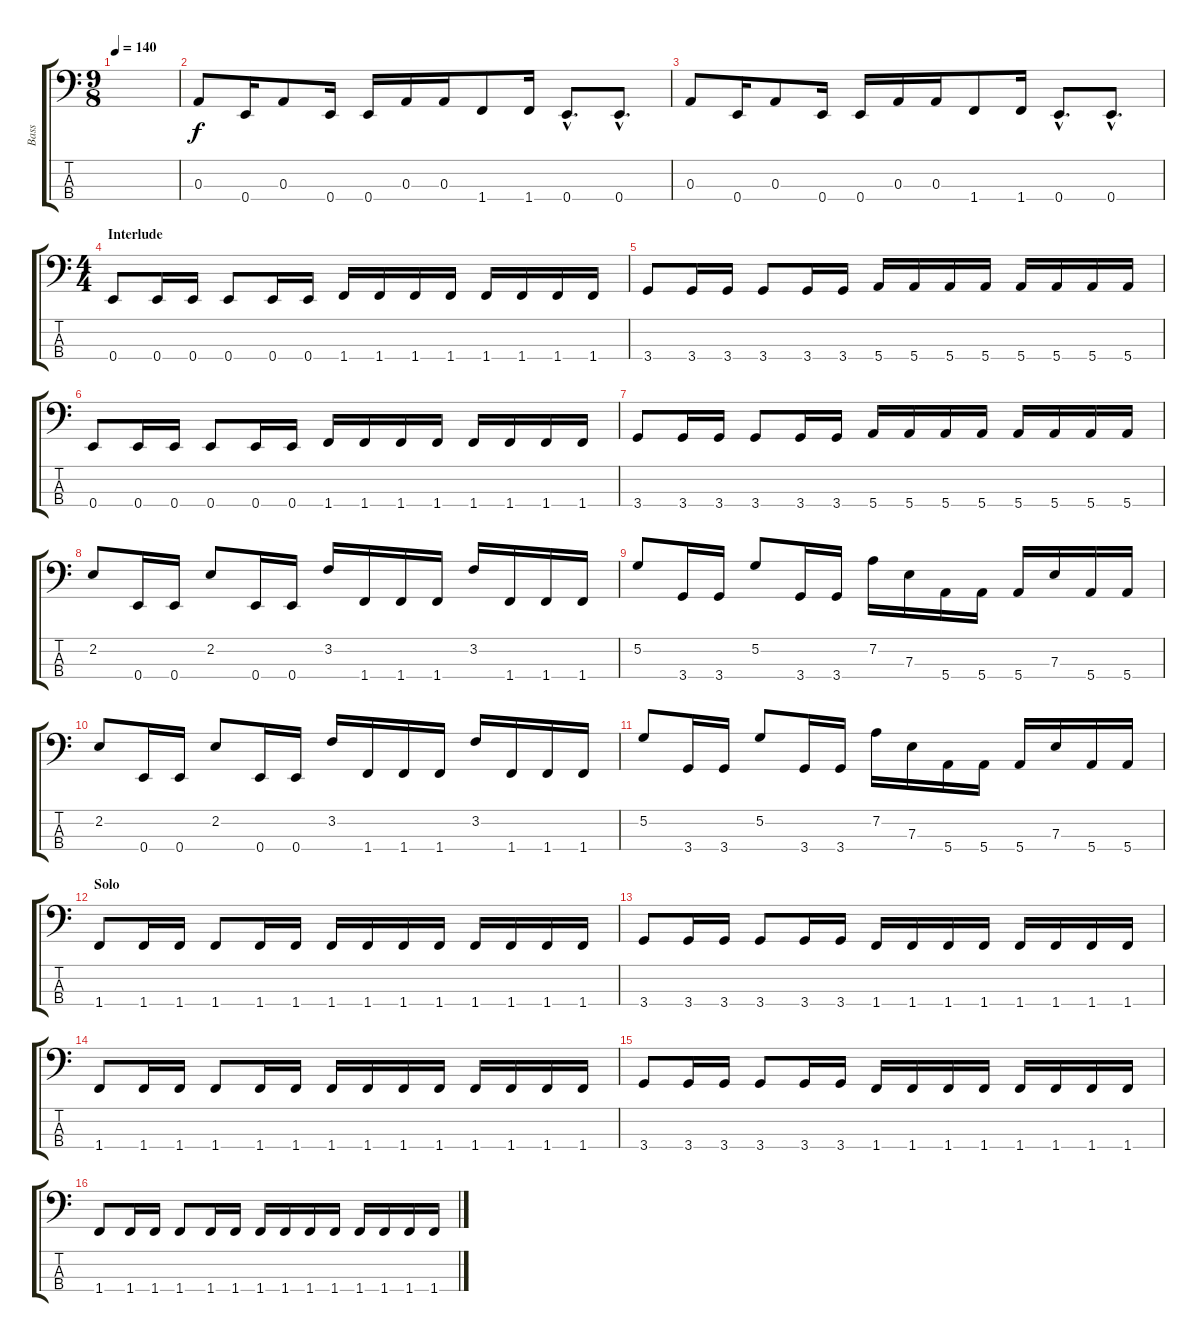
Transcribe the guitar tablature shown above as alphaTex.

\track ("Bass" "Bass") {instrument electricbasspick}
\staff {score tabs}
\tuning (G2 D2 A1 E1) {hide}
\ts (9 8)
\tempo 140
\clef f4
\ks c
|
0.3.8{instrument slapbass1} 0.4.16 0.3.8 0.4.16 0.4.16 0.3.16 0.3.16 1.4.8 1.4.16 0.4{hac}.8{d} 0.4{hac}.8{d} |
0.3.8 0.4.16 0.3.8 0.4.16 0.4.16 0.3.16 0.3.16 1.4.8 1.4.16 0.4{hac}.8{d} 0.4{hac}.8{d} |
\ts (4 4)
\section ("" "Interlude")
0.4.8{instrument electricbasspick} 0.4.16 0.4.16 0.4.8 0.4.16 0.4.16 1.4.16 1.4.16 1.4.16 1.4.16 1.4.16 1.4.16 1.4.16 1.4.16 |
3.4.8 3.4.16 3.4.16 3.4.8 3.4.16 3.4.16 5.4.16 5.4.16 5.4.16 5.4.16 5.4.16 5.4.16 5.4.16 5.4.16 |
0.4.8{instrument electricbasspick} 0.4.16 0.4.16 0.4.8 0.4.16 0.4.16 1.4.16 1.4.16 1.4.16 1.4.16 1.4.16 1.4.16 1.4.16 1.4.16 |
3.4.8 3.4.16 3.4.16 3.4.8 3.4.16 3.4.16 5.4.16 5.4.16 5.4.16 5.4.16 5.4.16 5.4.16 5.4.16 5.4.16 |
2.2.8{instrument electricbasspick} 0.4.16 0.4.16 2.2.8 0.4.16 0.4.16 3.2.16 1.4.16 1.4.16 1.4.16 3.2.16 1.4.16 1.4.16 1.4.16 |
5.2.8 3.4.16 3.4.16 5.2.8 3.4.16 3.4.16 7.2.16 7.3.16 5.4.16 5.4.16 5.4.16 7.3.16 5.4.16 5.4.16 |
2.2.8{instrument electricbasspick} 0.4.16 0.4.16 2.2.8 0.4.16 0.4.16 3.2.16 1.4.16 1.4.16 1.4.16 3.2.16 1.4.16 1.4.16 1.4.16 |
5.2.8 3.4.16 3.4.16 5.2.8 3.4.16 3.4.16 7.2.16 7.3.16 5.4.16 5.4.16 5.4.16 7.3.16 5.4.16 5.4.16 |
\section ("" "Solo")
1.4.8{instrument electricbasspick} 1.4.16 1.4.16 1.4.8 1.4.16 1.4.16 1.4.16 1.4.16 1.4.16 1.4.16 1.4.16 1.4.16 1.4.16 1.4.16 |
3.4.8 3.4.16 3.4.16 3.4.8 3.4.16 3.4.16 1.4.16 1.4.16 1.4.16 1.4.16 1.4.16 1.4.16 1.4.16 1.4.16 |
1.4.8{instrument electricbasspick} 1.4.16 1.4.16 1.4.8 1.4.16 1.4.16 1.4.16 1.4.16 1.4.16 1.4.16 1.4.16 1.4.16 1.4.16 1.4.16 |
3.4.8 3.4.16 3.4.16 3.4.8 3.4.16 3.4.16 1.4.16 1.4.16 1.4.16 1.4.16 1.4.16 1.4.16 1.4.16 1.4.16 |
1.4.8{instrument electricbasspick} 1.4.16 1.4.16 1.4.8 1.4.16 1.4.16 1.4.16 1.4.16 1.4.16 1.4.16 1.4.16 1.4.16 1.4.16 1.4.16
